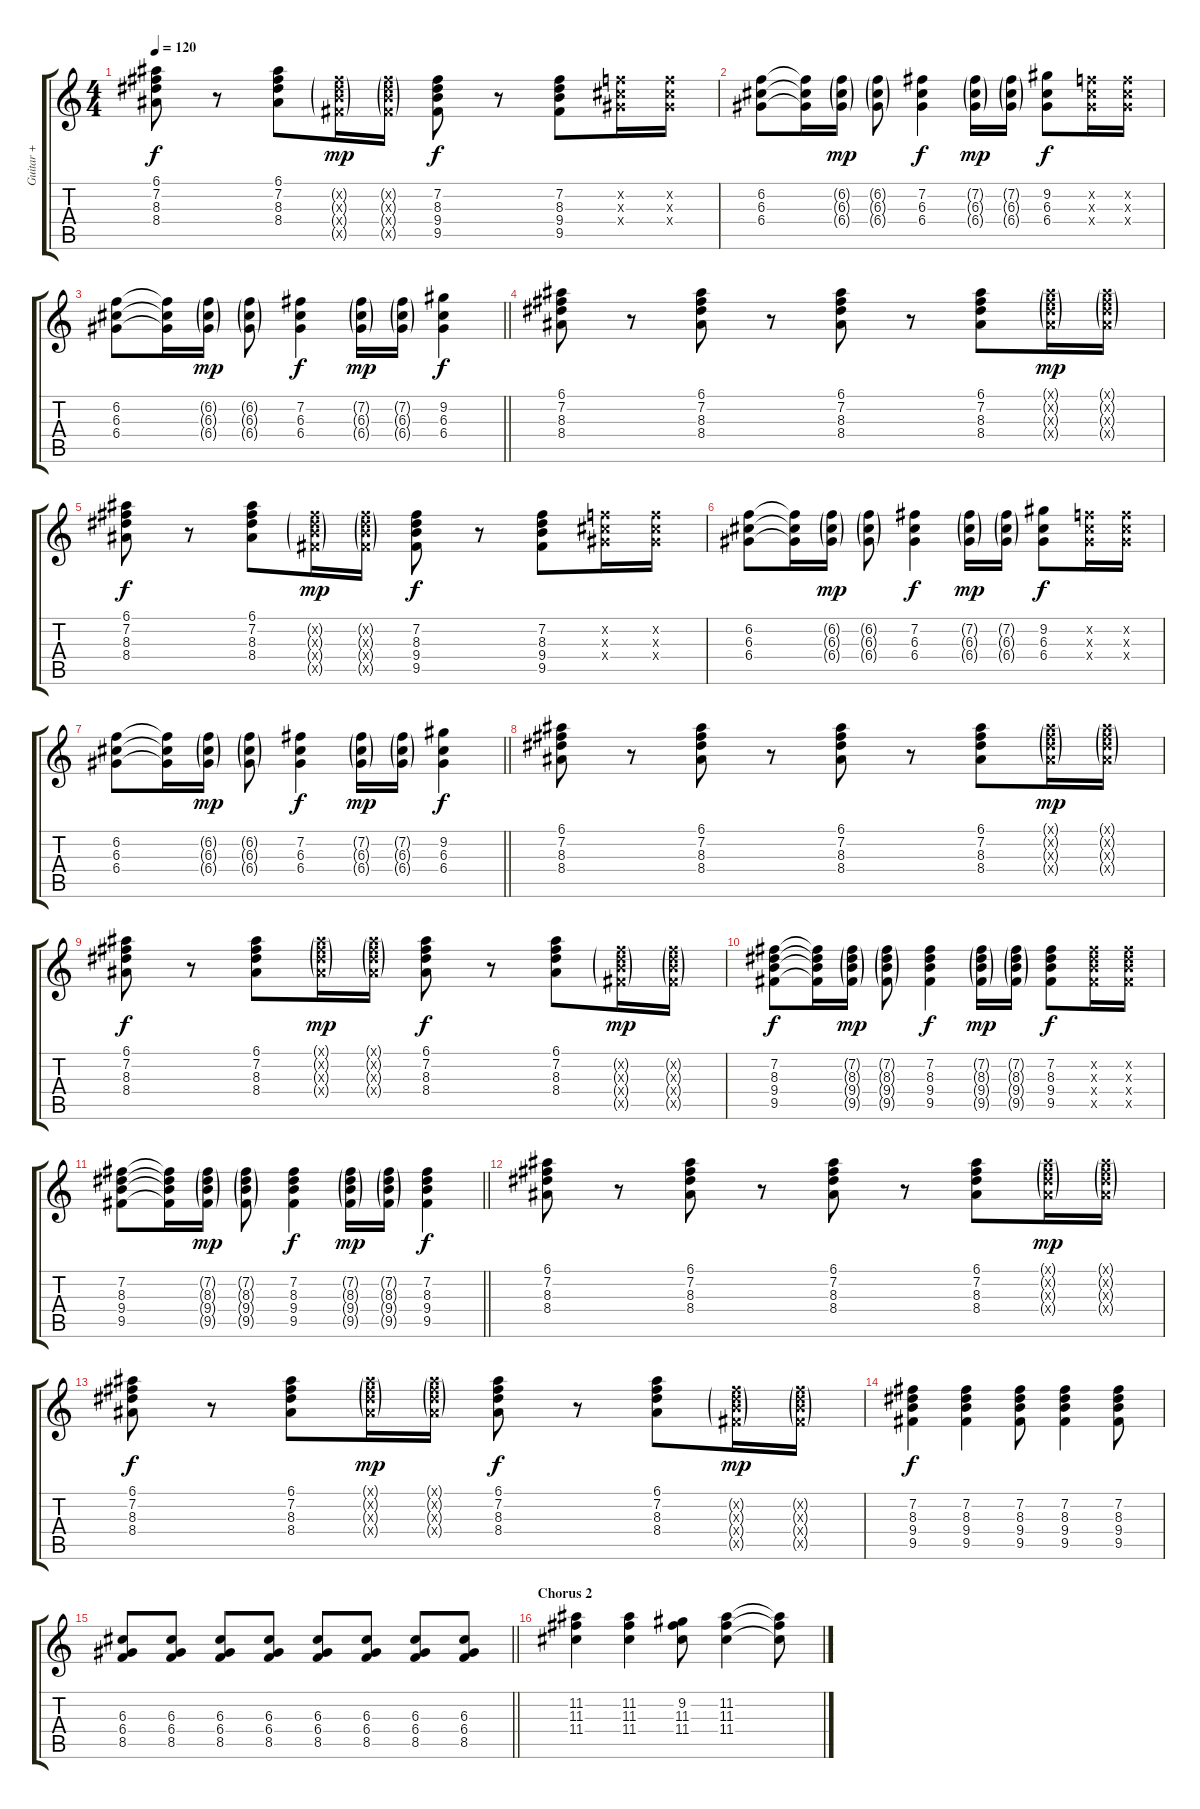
\track ("Guitar +" "Guitar +") {instrument overdrivenguitar}
\staff {score tabs}
\tuning (E4 B3 G3 D3 A2 E2) {hide}
\ts (4 4)
\tempo 120
\clef g2
\ks c
(6.1 7.2 8.3 8.4).8{dy f} r.8 (6.1 7.2 8.3 8.4).8 (7.2{g x} 8.3{g x} 9.4{g x} 9.5{g x}).16{dy mp} (7.2{g x} 8.3{g x} 9.4{g x} 9.5{g x}).16 (7.2 8.3 9.4 9.5).8{dy f} r.8 (7.2 8.3 9.4 9.5).8 (6.2{x} 6.3{x} 6.4{x}).16 (6.2{x} 6.3{x} 6.4{x}).16 |
(6.2 6.3 6.4).8 (6.2{t} 6.3{t} 6.4{t}).16 (6.2{g} 6.3{g} 6.4{g}).16{dy mp} (6.2{g} 6.3{g} 6.4{g}).8 (7.2 6.3 6.4).4{dy f} (7.2{g} 6.3{g} 6.4{g}).16{dy mp} (7.2{g} 6.3{g} 6.4{g}).16 (9.2 6.3 6.4).8{dy f} (6.2{x} 6.3{x} 6.4{x}).16 (6.2{x} 6.3{x} 6.4{x}).16 |
\barLineRight lightlight
(6.2 6.3 6.4).8 (6.2{t} 6.3{t} 6.4{t}).16 (6.2{g} 6.3{g} 6.4{g}).16{dy mp} (6.2{g} 6.3{g} 6.4{g}).8 (7.2 6.3 6.4).4{dy f} (7.2{g} 6.3{g} 6.4{g}).16{dy mp} (7.2{g} 6.3{g} 6.4{g}).16 (9.2 6.3 6.4).4{dy f} |
(6.1 7.2 8.3 8.4).8 r.8 (6.1 7.2 8.3 8.4).8 r.8 (6.1 7.2 8.3 8.4).8 r.8 (6.1 7.2 8.3 8.4).8 (6.1{g x} 7.2{g x} 8.3{g x} 8.4{g x}).16{dy mp} (6.1{g x} 7.2{g x} 8.3{g x} 8.4{g x}).16 |
(6.1 7.2 8.3 8.4).8{dy f} r.8 (6.1 7.2 8.3 8.4).8 (7.2{g x} 8.3{g x} 9.4{g x} 9.5{g x}).16{dy mp} (7.2{g x} 8.3{g x} 9.4{g x} 9.5{g x}).16 (7.2 8.3 9.4 9.5).8{dy f} r.8 (7.2 8.3 9.4 9.5).8 (6.2{x} 6.3{x} 6.4{x}).16 (6.2{x} 6.3{x} 6.4{x}).16 |
(6.2 6.3 6.4).8 (6.2{t} 6.3{t} 6.4{t}).16 (6.2{g} 6.3{g} 6.4{g}).16{dy mp} (6.2{g} 6.3{g} 6.4{g}).8 (7.2 6.3 6.4).4{dy f} (7.2{g} 6.3{g} 6.4{g}).16{dy mp} (7.2{g} 6.3{g} 6.4{g}).16 (9.2 6.3 6.4).8{dy f} (6.2{x} 6.3{x} 6.4{x}).16 (6.2{x} 6.3{x} 6.4{x}).16 |
\barLineRight lightlight
(6.2 6.3 6.4).8 (6.2{t} 6.3{t} 6.4{t}).16 (6.2{g} 6.3{g} 6.4{g}).16{dy mp} (6.2{g} 6.3{g} 6.4{g}).8 (7.2 6.3 6.4).4{dy f} (7.2{g} 6.3{g} 6.4{g}).16{dy mp} (7.2{g} 6.3{g} 6.4{g}).16 (9.2 6.3 6.4).4{dy f} |
(6.1 7.2 8.3 8.4).8 r.8 (6.1 7.2 8.3 8.4).8 r.8 (6.1 7.2 8.3 8.4).8 r.8 (6.1 7.2 8.3 8.4).8 (6.1{g x} 7.2{g x} 8.3{g x} 8.4{g x}).16{dy mp} (6.1{g x} 7.2{g x} 8.3{g x} 8.4{g x}).16 |
(6.1 7.2 8.3 8.4).8{dy f} r.8 (6.1 7.2 8.3 8.4).8 (6.1{g x} 7.2{g x} 8.3{g x} 8.4{g x}).16{dy mp} (6.1{g x} 7.2{g x} 8.3{g x} 8.4{g x}).16 (6.1 7.2 8.3 8.4).8{dy f} r.8 (6.1 7.2 8.3 8.4).8 (7.2{g x} 8.3{g x} 9.4{g x} 9.5{g x}).16{dy mp} (7.2{g x} 8.3{g x} 9.4{g x} 9.5{g x}).16 |
(7.2 8.3 9.4 9.5).8{dy f} (7.2{t} 8.3{t} 9.4{t} 9.5{t}).16 (7.2{g} 8.3{g} 9.4{g} 9.5{g}).16{dy mp} (7.2{g} 8.3{g} 9.4{g} 9.5{g}).8 (7.2 8.3 9.4 9.5).4{dy f} (7.2{g} 8.3{g} 9.4{g} 9.5{g}).16{dy mp} (7.2{g} 8.3{g} 9.4{g} 9.5{g}).16 (7.2 8.3 9.4 9.5).8{dy f} (7.2{x} 8.3{x} 9.4{x} 9.5{x}).16 (7.2{x} 8.3{x} 9.4{x} 9.5{x}).16 |
\barLineRight lightlight
(7.2 8.3 9.4 9.5).8 (7.2{t} 8.3{t} 9.4{t} 9.5{t}).16 (7.2{g} 8.3{g} 9.4{g} 9.5{g}).16{dy mp} (7.2{g} 8.3{g} 9.4{g} 9.5{g}).8 (7.2 8.3 9.4 9.5).4{dy f} (7.2{g} 8.3{g} 9.4{g} 9.5{g}).16{dy mp} (7.2{g} 8.3{g} 9.4{g} 9.5{g}).16 (7.2 8.3 9.4 9.5).4{dy f} |
(6.1 7.2 8.3 8.4).8 r.8 (6.1 7.2 8.3 8.4).8 r.8 (6.1 7.2 8.3 8.4).8 r.8 (6.1 7.2 8.3 8.4).8 (6.1{g x} 7.2{g x} 8.3{g x} 8.4{g x}).16{dy mp} (6.1{g x} 7.2{g x} 8.3{g x} 8.4{g x}).16 |
(6.1 7.2 8.3 8.4).8{dy f} r.8 (6.1 7.2 8.3 8.4).8 (6.1{g x} 7.2{g x} 8.3{g x} 8.4{g x}).16{dy mp} (6.1{g x} 7.2{g x} 8.3{g x} 8.4{g x}).16 (6.1 7.2 8.3 8.4).8{dy f} r.8 (6.1 7.2 8.3 8.4).8 (7.2{g x} 8.3{g x} 9.4{g x} 9.5{g x}).16{dy mp} (7.2{g x} 8.3{g x} 9.4{g x} 9.5{g x}).16 |
(7.2 8.3 9.4 9.5).4{dy f} (7.2 8.3 9.4 9.5).4 (7.2 8.3 9.4 9.5).8 (7.2 8.3 9.4 9.5).4 (7.2 8.3 9.4 9.5).8 |
\barLineRight lightlight
(6.3 6.4 8.5).8 (6.3 6.4 8.5).8 (6.3 6.4 8.5).8 (6.3 6.4 8.5).8 (6.3 6.4 8.5).8 (6.3 6.4 8.5).8 (6.3 6.4 8.5).8 (6.3 6.4 8.5).8 |
\section ("" "Chorus 2")
(11.2 11.3 11.4).4 (11.2 11.3 11.4).4 (9.2 11.3 11.4).8 (11.2 11.3 11.4).4 (11.2{t} 11.3{t} 11.4{t}).8
